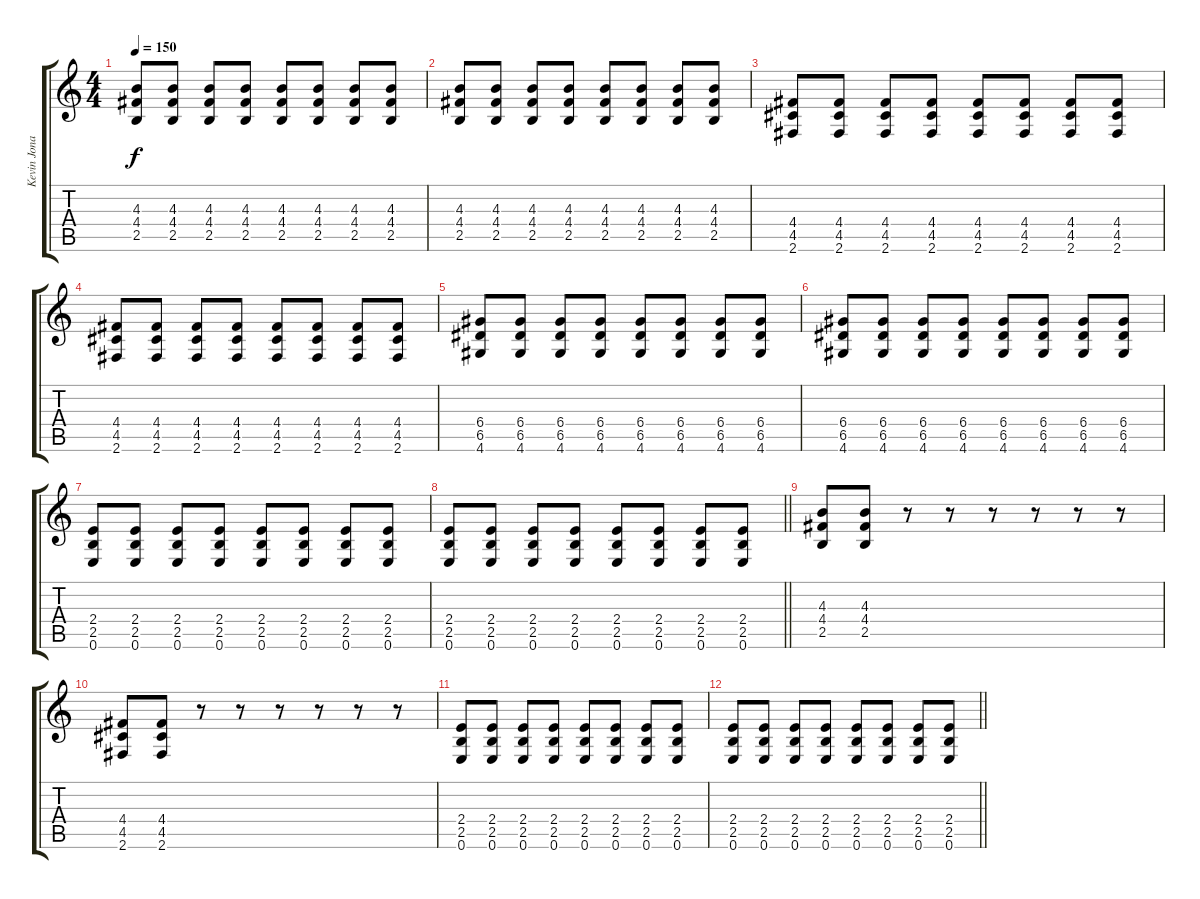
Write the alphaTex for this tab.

\track ("Kevin Jonas (Guitar)" "Kevin Jona") {instrument distortionguitar}
\staff {score tabs}
\tuning (E4 B3 G3 D3 A2 E2) {hide}
\ts (4 4)
\tempo 150
\clef g2
\ks c
(4.3 4.4 2.5).8{dy f} (4.3 4.4 2.5).8 (4.3 4.4 2.5).8 (4.3 4.4 2.5).8 (4.3 4.4 2.5).8 (4.3 4.4 2.5).8 (4.3 4.4 2.5).8 (4.3 4.4 2.5).8 |
(4.3 4.4 2.5).8 (4.3 4.4 2.5).8 (4.3 4.4 2.5).8 (4.3 4.4 2.5).8 (4.3 4.4 2.5).8 (4.3 4.4 2.5).8 (4.3 4.4 2.5).8 (4.3 4.4 2.5).8 |
(4.4 4.5 2.6).8 (4.4 4.5 2.6).8 (4.4 4.5 2.6).8 (4.4 4.5 2.6).8 (4.4 4.5 2.6).8 (4.4 4.5 2.6).8 (4.4 4.5 2.6).8 (4.4 4.5 2.6).8 |
(4.4 4.5 2.6).8 (4.4 4.5 2.6).8 (4.4 4.5 2.6).8 (4.4 4.5 2.6).8 (4.4 4.5 2.6).8 (4.4 4.5 2.6).8 (4.4 4.5 2.6).8 (4.4 4.5 2.6).8 |
(6.4 6.5 4.6).8 (6.4 6.5 4.6).8 (6.4 6.5 4.6).8 (6.4 6.5 4.6).8 (6.4 6.5 4.6).8 (6.4 6.5 4.6).8 (6.4 6.5 4.6).8 (6.4 6.5 4.6).8 |
(6.4 6.5 4.6).8 (6.4 6.5 4.6).8 (6.4 6.5 4.6).8 (6.4 6.5 4.6).8 (6.4 6.5 4.6).8 (6.4 6.5 4.6).8 (6.4 6.5 4.6).8 (6.4 6.5 4.6).8 |
(2.4 2.5 0.6).8 (2.4 2.5 0.6).8 (2.4 2.5 0.6).8 (2.4 2.5 0.6).8 (2.4 2.5 0.6).8 (2.4 2.5 0.6).8 (2.4 2.5 0.6).8 (2.4 2.5 0.6).8 |
\barLineRight lightlight
(2.4 2.5 0.6).8 (2.4 2.5 0.6).8 (2.4 2.5 0.6).8 (2.4 2.5 0.6).8 (2.4 2.5 0.6).8 (2.4 2.5 0.6).8 (2.4 2.5 0.6).8 (2.4 2.5 0.6).8 |
(4.3 4.4 2.5).8 (4.3 4.4 2.5).8 r.8 r.8 r.8 r.8 r.8 r.8 |
(4.4 4.5 2.6).8 (4.4 4.5 2.6).8 r.8 r.8 r.8 r.8 r.8 r.8 |
(2.4 2.5 0.6).8 (2.4 2.5 0.6).8 (2.4 2.5 0.6).8 (2.4 2.5 0.6).8 (2.4 2.5 0.6).8 (2.4 2.5 0.6).8 (2.4 2.5 0.6).8 (2.4 2.5 0.6).8 |
\barLineRight lightlight
(2.4 2.5 0.6).8 (2.4 2.5 0.6).8 (2.4 2.5 0.6).8 (2.4 2.5 0.6).8 (2.4 2.5 0.6).8 (2.4 2.5 0.6).8 (2.4 2.5 0.6).8 (2.4 2.5 0.6).8
